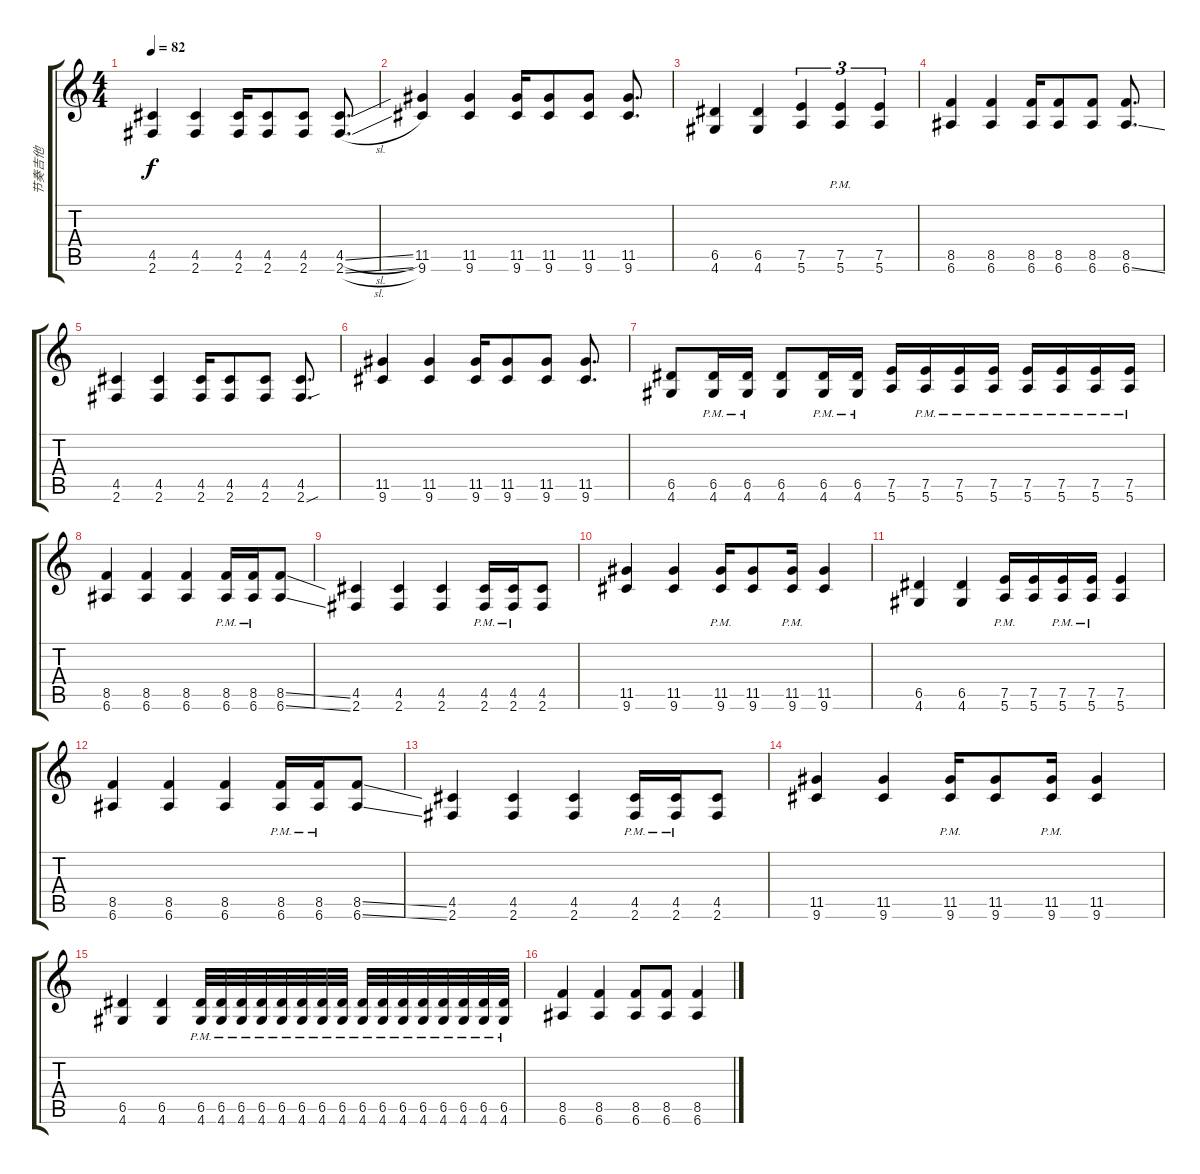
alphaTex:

\track ("节奏吉他" "节奏吉他") {instrument distortionguitar}
\staff {score tabs}
\tuning (E4 B3 G3 D3 A2 E2) {hide}
\ts (4 4)
\tempo 82
\clef g2
\ks c
(4.5 2.6).4{dy f} (4.5 2.6).4 (4.5 2.6).16 (4.5 2.6).8 (4.5 2.6).8 (4.5{sl} 2.6{sl}).8{d} |
(11.5 9.6).4 (11.5 9.6).4 (11.5 9.6).16 (11.5 9.6).8 (11.5 9.6).8 (11.5 9.6).8{d} |
(6.5 4.6).4 (6.5 4.6).4 (7.5 5.6).4{tu (3 2)} (7.5 5.6{pm}).4{tu (3 2)} (7.5 5.6).4{tu (3 2)} |
(8.5 6.6).4 (8.5 6.6).4 (8.5 6.6).16 (8.5 6.6).8 (8.5 6.6).8 (8.5 6.6{ss}).8{d} |
(4.5 2.6).4 (4.5 2.6).4 (4.5 2.6).16 (4.5 2.6).8 (4.5 2.6).8 (4.5 2.6{sou}).8{d} |
(11.5 9.6).4 (11.5 9.6).4 (11.5 9.6).16 (11.5 9.6).8 (11.5 9.6).8 (11.5 9.6).8{d} |
(6.5 4.6).8 (6.5{pm} 4.6{pm}).16 (6.5{pm} 4.6{pm}).16 (6.5 4.6).8 (6.5{pm} 4.6{pm}).16 (6.5{pm} 4.6{pm}).16 (7.5 5.6).16 (7.5{pm} 5.6{pm}).16 (7.5{pm} 5.6{pm}).16 (7.5{pm} 5.6{pm}).16 (7.5{pm} 5.6{pm}).16 (7.5{pm} 5.6{pm}).16 (7.5{pm} 5.6{pm}).16 (7.5{pm} 5.6{pm}).16 |
(8.5 6.6).4 (8.5 6.6).4 (8.5 6.6).4 (8.5{pm} 6.6{pm}).16 (8.5{pm} 6.6{pm}).16 (8.5{ss} 6.6{ss}).8 |
(4.5 2.6).4 (4.5 2.6).4 (4.5 2.6).4 (4.5{pm} 2.6{pm}).16 (4.5{pm} 2.6{pm}).16 (4.5 2.6).8 |
(11.5 9.6).4 (11.5 9.6).4 (11.5 9.6{pm}).16 (11.5 9.6).8 (11.5 9.6{pm}).16 (11.5 9.6).4 |
(6.5 4.6).4 (6.5 4.6).4 (7.5{pm} 5.6).16 (7.5 5.6).16 (7.5{pm} 5.6).16 (7.5{pm} 5.6).16 (7.5 5.6).4 |
(8.5 6.6).4 (8.5 6.6).4 (8.5 6.6).4 (8.5{pm} 6.6{pm}).16 (8.5{pm} 6.6{pm}).16 (8.5{ss} 6.6{ss}).8 |
(4.5 2.6).4 (4.5 2.6).4 (4.5 2.6).4 (4.5{pm} 2.6{pm}).16 (4.5{pm} 2.6{pm}).16 (4.5 2.6).8 |
(11.5 9.6).4 (11.5 9.6).4 (11.5 9.6{pm}).16 (11.5 9.6).8 (11.5 9.6{pm}).16 (11.5 9.6).4 |
(6.5 4.6).4 (6.5 4.6).4 (6.5{pm} 4.6{pm}).32 (6.5{pm} 4.6{pm}).32 (6.5{pm} 4.6{pm}).32 (6.5{pm} 4.6{pm}).32 (6.5{pm} 4.6{pm}).32 (6.5{pm} 4.6{pm}).32 (6.5{pm} 4.6{pm}).32 (6.5{pm} 4.6{pm}).32 (6.5{pm} 4.6{pm}).32 (6.5{pm} 4.6{pm}).32 (6.5{pm} 4.6{pm}).32 (6.5{pm} 4.6{pm}).32 (6.5{pm} 4.6{pm}).32 (6.5{pm} 4.6{pm}).32 (6.5{pm} 4.6{pm}).32 (6.5{pm} 4.6{pm}).32 |
(8.5 6.6).4 (8.5 6.6).4 (8.5 6.6).8 (8.5 6.6).8 (8.5 6.6).4
